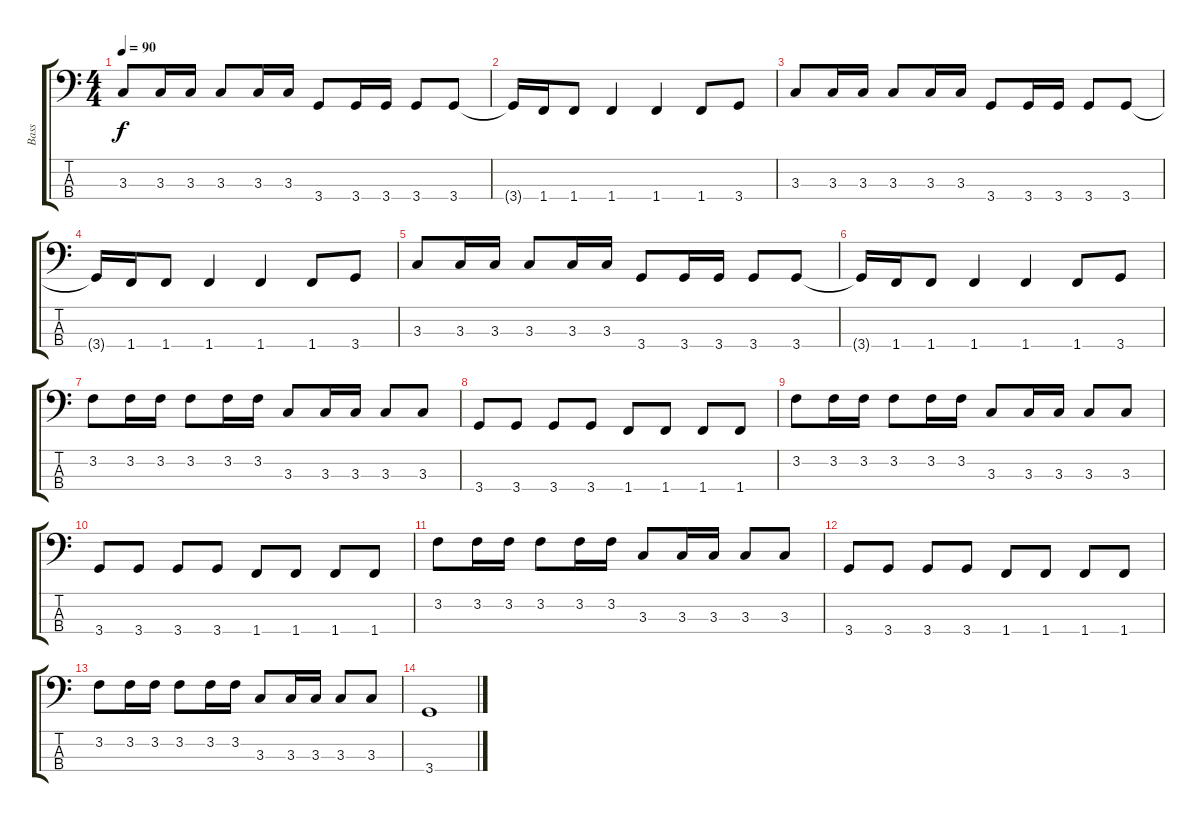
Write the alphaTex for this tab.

\track ("Bass" "Bass") {instrument electricbassfinger}
\staff {score tabs}
\tuning (G2 D2 A1 E1) {hide}
\ts (4 4)
\tempo 90
\clef f4
\ks c
3.3.8{dy f} 3.3.16 3.3.16 3.3.8 3.3.16 3.3.16 3.4.8 3.4.16 3.4.16 3.4.8 3.4.8 |
3.4{t}.16 1.4.16 1.4.8 1.4.4 1.4.4 1.4.8 3.4.8 |
3.3.8 3.3.16 3.3.16 3.3.8 3.3.16 3.3.16 3.4.8 3.4.16 3.4.16 3.4.8 3.4.8 |
3.4{t}.16 1.4.16 1.4.8 1.4.4 1.4.4 1.4.8 3.4.8 |
3.3.8 3.3.16 3.3.16 3.3.8 3.3.16 3.3.16 3.4.8 3.4.16 3.4.16 3.4.8 3.4.8 |
3.4{t}.16 1.4.16 1.4.8 1.4.4 1.4.4 1.4.8 3.4.8 |
3.2.8 3.2.16 3.2.16 3.2.8 3.2.16 3.2.16 3.3.8 3.3.16 3.3.16 3.3.8 3.3.8 |
3.4.8 3.4.8 3.4.8 3.4.8 1.4.8 1.4.8 1.4.8 1.4.8 |
3.2.8 3.2.16 3.2.16 3.2.8 3.2.16 3.2.16 3.3.8 3.3.16 3.3.16 3.3.8 3.3.8 |
3.4.8 3.4.8 3.4.8 3.4.8 1.4.8 1.4.8 1.4.8 1.4.8 |
3.2.8 3.2.16 3.2.16 3.2.8 3.2.16 3.2.16 3.3.8 3.3.16 3.3.16 3.3.8 3.3.8 |
3.4.8 3.4.8 3.4.8 3.4.8 1.4.8 1.4.8 1.4.8 1.4.8 |
3.2.8 3.2.16 3.2.16 3.2.8 3.2.16 3.2.16 3.3.8 3.3.16 3.3.16 3.3.8 3.3.8 |
3.4.1
